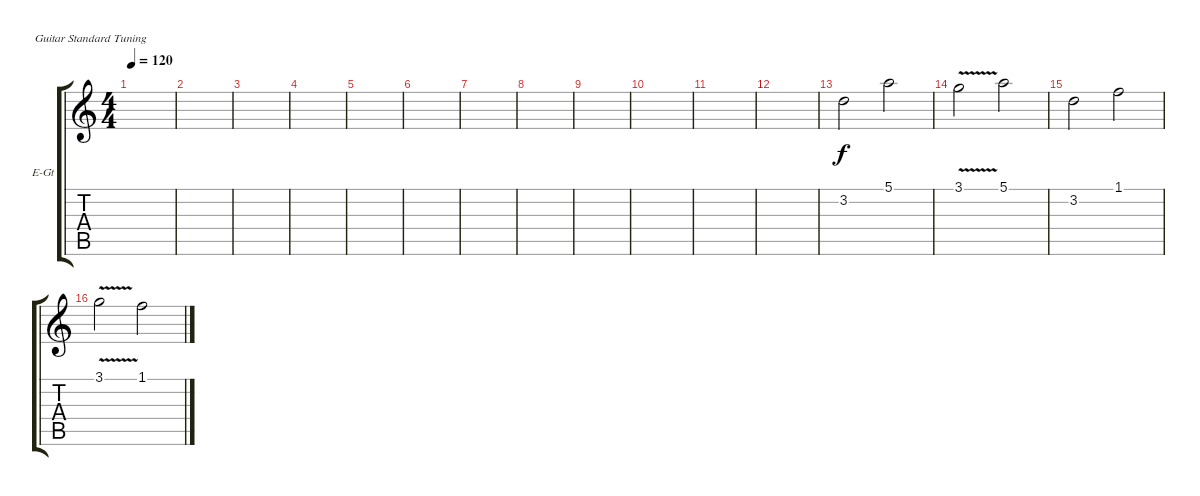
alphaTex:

\bracketExtendMode groupsimilarinstruments
\firstSystemTrackNameOrientation horizontal
\otherSystemsTrackNameOrientation horizontal
\track ("Voz" "E-Gt") {instrument distortionguitar}
\staff {score tabs}
\tuning (E4 B3 G3 D3 A2 E2)
\ts (4 4)
\tempo 120
\clef g2
\scale
0.487395
\ks c
|
\scale
0.256303 |
\scale
0.256303 |
\scale
0.333333 |
\scale
0.333333 |
\scale
0.333333 |
\scale
0.333333 |
\scale
0.333333 |
\scale
0.333333 |
\scale
0.333333 |
\scale
0.333333 |
\scale
0.333333 |
\scale
0.333333 3.2.2 5.1.2 |
\scale
0.333333 3.1{v}.2 5.1.2 |
\scale
0.333333 3.2.2 1.1.2 |
\scale
0.333333 3.1{v}.2 1.1.2
